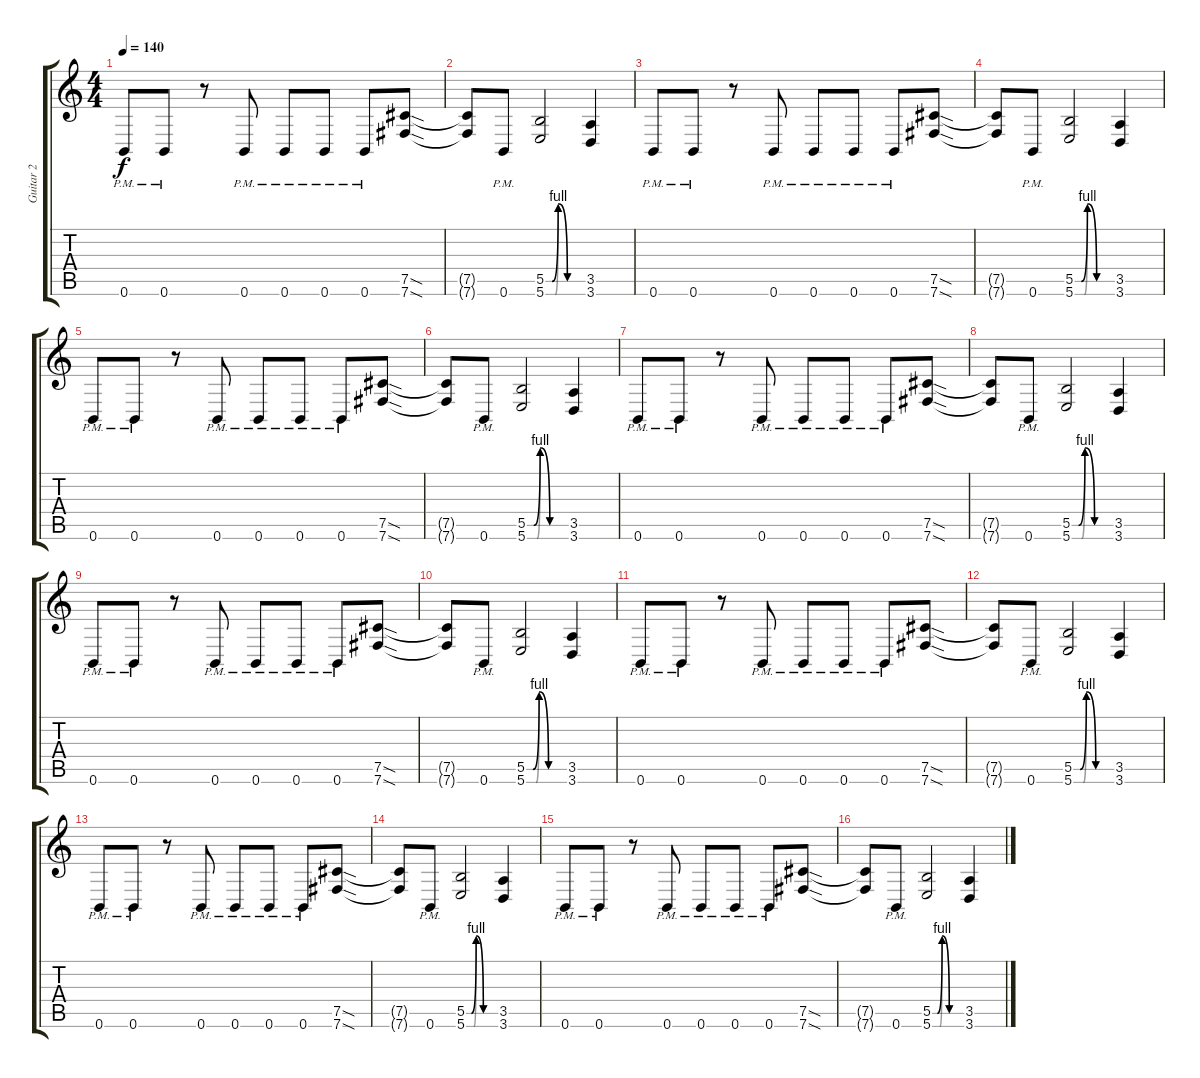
\track ("Guitar 2" "Guitar 2") {instrument distortionguitar}
\staff {score tabs}
\tuning (Db4 Ab3 E3 B2 Gb2 B1) {hide}
\ts (4 4)
\tempo 140
\clef g2
\ks c
0.6{pm}.8{dy f} 0.6{pm}.8 r.8 0.6{pm}.8 0.6{pm}.8 0.6{pm}.8 0.6{pm}.8 (7.5{sod} 7.6{sod}).8 |
(7.5{t} 7.6{t}).8 0.6{pm}.8 (5.5{be (custom 0 0 10 0 20 4 35 0 60 0)} 5.6{be (custom 0 0 15 0 20 4 35 0 60 0)}).2 (3.5 3.6).4 |
0.6{pm}.8 0.6{pm}.8 r.8 0.6{pm}.8 0.6{pm}.8 0.6{pm}.8 0.6{pm}.8 (7.5{sod} 7.6{sod}).8 |
(7.5{t} 7.6{t}).8 0.6{pm}.8 (5.5{be (custom 0 0 10 0 20 4 35 0 60 0)} 5.6{be (custom 0 0 15 0 20 4 35 0 60 0)}).2 (3.5 3.6).4 |
0.6{pm}.8 0.6{pm}.8 r.8 0.6{pm}.8 0.6{pm}.8 0.6{pm}.8 0.6{pm}.8 (7.5{sod} 7.6{sod}).8 |
(7.5{t} 7.6{t}).8 0.6{pm}.8 (5.5{be (custom 0 0 10 0 20 4 35 0 60 0)} 5.6{be (custom 0 0 15 0 20 4 35 0 60 0)}).2 (3.5 3.6).4 |
0.6{pm}.8 0.6{pm}.8 r.8 0.6{pm}.8 0.6{pm}.8 0.6{pm}.8 0.6{pm}.8 (7.5{sod} 7.6{sod}).8 |
(7.5{t} 7.6{t}).8 0.6{pm}.8 (5.5{be (custom 0 0 10 0 20 4 35 0 60 0)} 5.6{be (custom 0 0 15 0 20 4 35 0 60 0)}).2 (3.5 3.6).4 |
0.6{pm}.8 0.6{pm}.8 r.8 0.6{pm}.8 0.6{pm}.8 0.6{pm}.8 0.6{pm}.8 (7.5{sod} 7.6{sod}).8 |
(7.5{t} 7.6{t}).8 0.6{pm}.8 (5.5{be (custom 0 0 10 0 20 4 35 0 60 0)} 5.6{be (custom 0 0 15 0 20 4 35 0 60 0)}).2 (3.5 3.6).4 |
0.6{pm}.8 0.6{pm}.8 r.8 0.6{pm}.8 0.6{pm}.8 0.6{pm}.8 0.6{pm}.8 (7.5{sod} 7.6{sod}).8 |
(7.5{t} 7.6{t}).8 0.6{pm}.8 (5.5{be (custom 0 0 10 0 20 4 35 0 60 0)} 5.6{be (custom 0 0 15 0 20 4 35 0 60 0)}).2 (3.5 3.6).4 |
0.6{pm}.8 0.6{pm}.8 r.8 0.6{pm}.8 0.6{pm}.8 0.6{pm}.8 0.6{pm}.8 (7.5{sod} 7.6{sod}).8 |
(7.5{t} 7.6{t}).8 0.6{pm}.8 (5.5{be (custom 0 0 10 0 20 4 35 0 60 0)} 5.6{be (custom 0 0 15 0 20 4 35 0 60 0)}).2 (3.5 3.6).4 |
0.6{pm}.8 0.6{pm}.8 r.8 0.6{pm}.8 0.6{pm}.8 0.6{pm}.8 0.6{pm}.8 (7.5{sod} 7.6{sod}).8 |
(7.5{t} 7.6{t}).8 0.6{pm}.8 (5.5{be (custom 0 0 10 0 20 4 35 0 60 0)} 5.6{be (custom 0 0 15 0 20 4 35 0 60 0)}).2 (3.5 3.6).4
